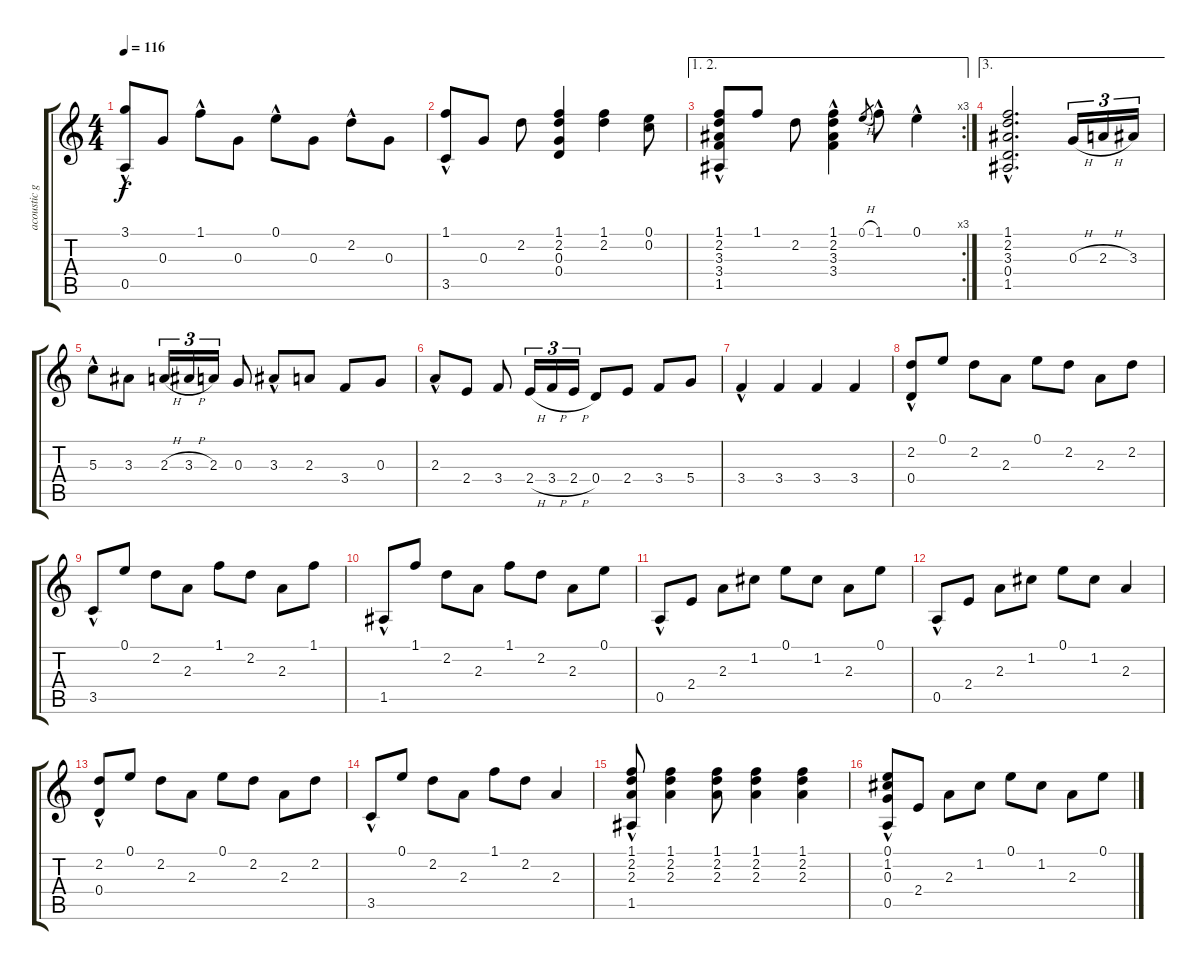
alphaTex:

\track ("acoustic guitar, tuning (low to high) DA" "acoustic g") {instrument acousticguitarsteel}
\staff {score tabs}
\tuning (E4 C4 G3 D3 A2 D2) {hide}
\ts (4 4)
\tempo 116
\clef g2
\ks c
(3.1{hac} 0.5).8{dy f} 0.3.8 1.1{hac}.8 0.3.8 0.1{hac}.8 0.3.8 2.2{hac}.8 0.3.8 |
(1.1{hac} 3.5).8 0.3.8 2.2.8 (1.1 2.2 0.3 0.4).4 (1.1 2.2).4 (0.1 0.2).8 |
\ae (1 2)
\rc 3
(1.1{hac} 2.2 3.3 3.4 1.5).8 1.1.8 2.2.8 (1.1{hac} 2.2 3.3 3.4).4 0.1{h}.8{gr} 1.1{hac}.8 0.1{hac}.4 |
\ae 3
(1.1{hac} 2.2 3.3 0.4 1.5).2{d} 0.3{h}.16{tu (3 2)} 2.3{h}.16{tu (3 2)} 3.3.16{tu (3 2)} |
5.3{hac}.8 3.3.8 2.3{h}.16{tu (3 2)} 3.3{h}.16{tu (3 2)} 2.3.16{tu (3 2)} 0.3.8 3.3{hac}.8 2.3.8 3.4.8 0.3.8 |
2.3{hac}.8 2.4.8 3.4.8 2.4{h}.16{tu (3 2)} 3.4{h}.16{tu (3 2)} 2.4{h}.16{tu (3 2)} 0.4.8 2.4.8 3.4.8 5.4.8 |
3.4{hac}.4 3.4.4 3.4.4 3.4.4 |
(2.2{hac} 0.4).8 0.1.8 2.2.8 2.3.8 0.1.8 2.2.8 2.3.8 2.2.8 |
3.5{hac}.8 0.1.8 2.2.8 2.3.8 1.1.8 2.2.8 2.3.8 1.1.8 |
1.5{hac}.8 1.1.8 2.2.8 2.3.8 1.1.8 2.2.8 2.3.8 0.1.8 |
0.5{hac}.8 2.4.8 2.3.8 1.2.8 0.1.8 1.2.8 2.3.8 0.1.8 |
0.5{hac}.8 2.4.8 2.3.8 1.2.8 0.1.8 1.2.8 2.3.4 |
(2.2{hac} 0.4).8 0.1.8 2.2.8 2.3.8 0.1.8 2.2.8 2.3.8 2.2.8 |
3.5{hac}.8 0.1.8 2.2.8 2.3.8 1.1.8 2.2.8 2.3.4 |
(1.1 2.2 2.3 1.5{hac}).8 (1.1 2.2 2.3).4 (1.1 2.2 2.3).8 (1.1 2.2 2.3).4 (1.1 2.2 2.3).4 |
(0.1 1.2 0.3 0.5{hac}).8 2.4.8 2.3.8 1.2.8 0.1.8 1.2.8 2.3.8 0.1.8
